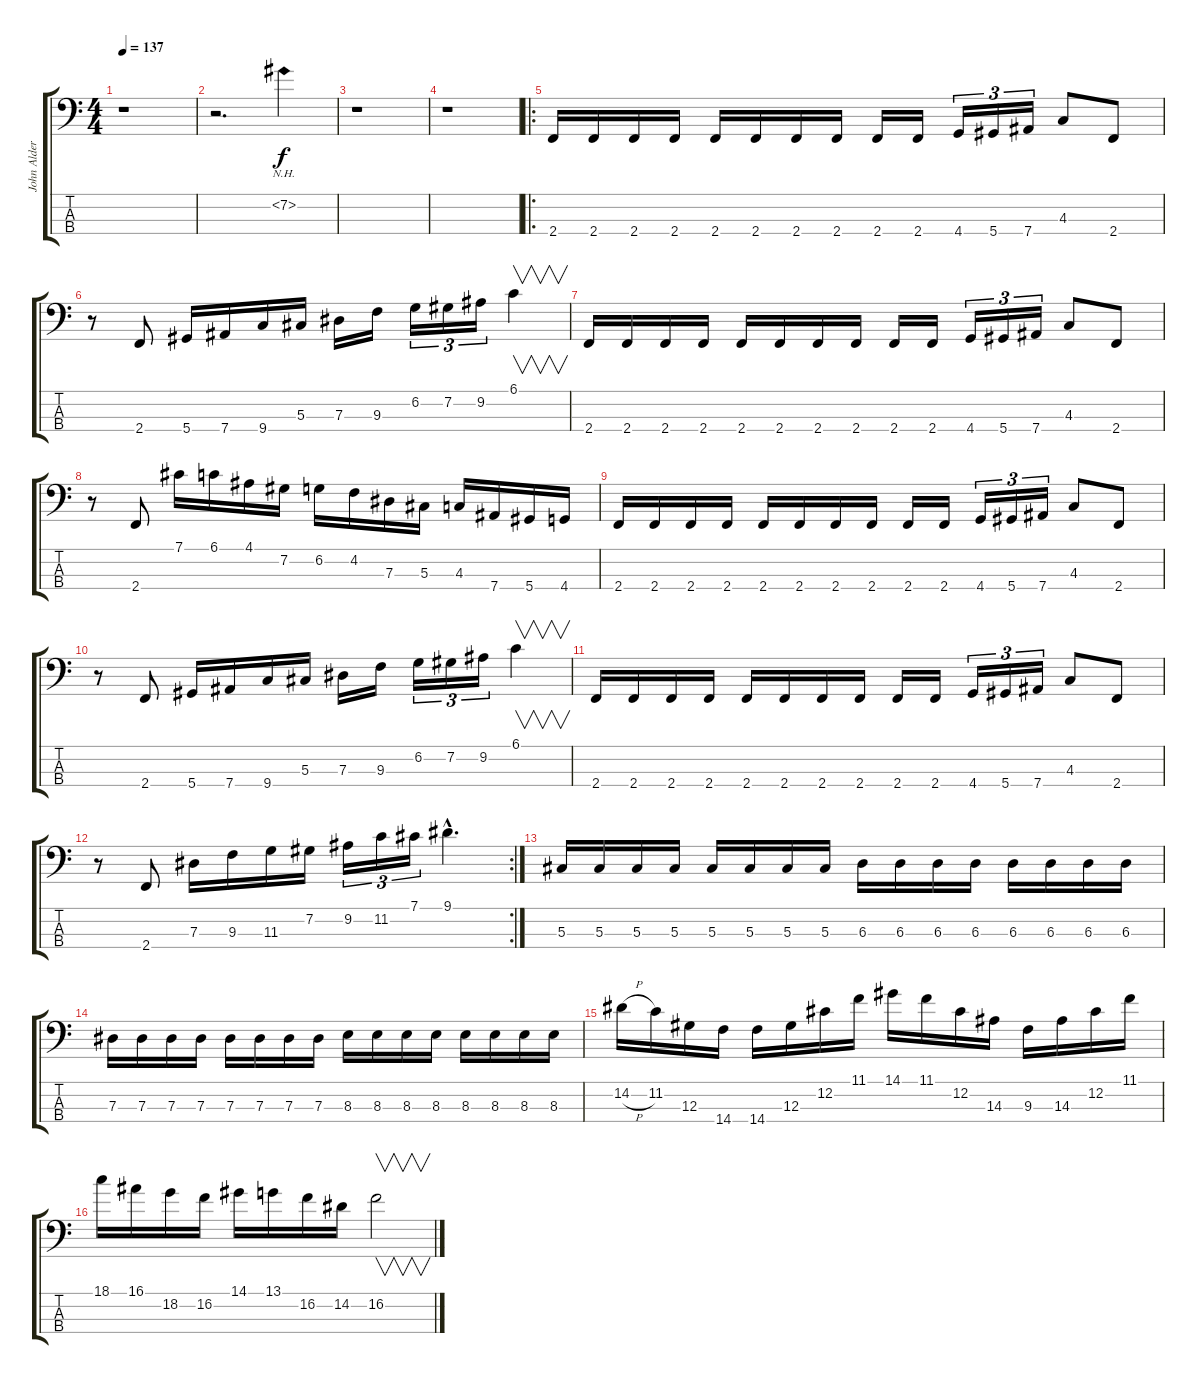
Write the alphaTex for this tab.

\track ("John Alderete" "John Alder") {instrument electricbassfinger}
\staff {score tabs}
\tuning (Gb2 Db2 Ab1 Eb1) {hide}
\ts (4 4)
\tempo 137
\clef f4
\ks c
r.1{dy f instrument electricbassfinger} |
r.2{d} 7.2{nh}.4 |
r.1 |
r.1 |
\ro
2.4.16 2.4.16 2.4.16 2.4.16 2.4.16 2.4.16 2.4.16 2.4.16 2.4.16 2.4.16 4.4.16{tu (3 2)} 5.4.16{tu (3 2)} 7.4.16{tu (3 2)} 4.3.8 2.4.8 |
r.8 2.4.8 5.4.16 7.4.16 9.4.16 5.3.16 7.3.16 9.3.16 6.2.16{tu (3 2)} 7.2.16{tu (3 2)} 9.2.16{tu (3 2)} 6.1.4{v} |
2.4.16 2.4.16 2.4.16 2.4.16 2.4.16 2.4.16 2.4.16 2.4.16 2.4.16 2.4.16 4.4.16{tu (3 2)} 5.4.16{tu (3 2)} 7.4.16{tu (3 2)} 4.3.8 2.4.8 |
r.8 2.4.8 7.1.16 6.1.16 4.1.16 7.2.16 6.2.16 4.2.16 7.3.16 5.3.16 4.3.16 7.4.16 5.4.16 4.4.16 |
2.4.16 2.4.16 2.4.16 2.4.16 2.4.16 2.4.16 2.4.16 2.4.16 2.4.16 2.4.16 4.4.16{tu (3 2)} 5.4.16{tu (3 2)} 7.4.16{tu (3 2)} 4.3.8 2.4.8 |
r.8 2.4.8 5.4.16 7.4.16 9.4.16 5.3.16 7.3.16 9.3.16 6.2.16{tu (3 2)} 7.2.16{tu (3 2)} 9.2.16{tu (3 2)} 6.1.4{v} |
2.4.16 2.4.16 2.4.16 2.4.16 2.4.16 2.4.16 2.4.16 2.4.16 2.4.16 2.4.16 4.4.16{tu (3 2)} 5.4.16{tu (3 2)} 7.4.16{tu (3 2)} 4.3.8 2.4.8 |
\rc 2
r.8 2.4.8 7.3.16 9.3.16 11.3.16 7.2.16 9.2.16{tu (3 2)} 11.2.16{tu (3 2)} 7.1.16{tu (3 2)} 9.1{hac}.4{d} |
5.3.16 5.3.16 5.3.16 5.3.16 5.3.16 5.3.16 5.3.16 5.3.16 6.3.16 6.3.16 6.3.16 6.3.16 6.3.16 6.3.16 6.3.16 6.3.16 |
7.3.16 7.3.16 7.3.16 7.3.16 7.3.16 7.3.16 7.3.16 7.3.16 8.3.16 8.3.16 8.3.16 8.3.16 8.3.16 8.3.16 8.3.16 8.3.16 |
14.2{h}.16 11.2.16 12.3.16 14.4.16 14.4.16 12.3.16 12.2.16 11.1.16 14.1.16 11.1.16 12.2.16 14.3.16 9.3.16 14.3.16 12.2.16 11.1.16 |
18.1.16 16.1.16 18.2.16 16.2.16 14.1.16 13.1.16 16.2.16 14.2.16 16.2.2{v}
